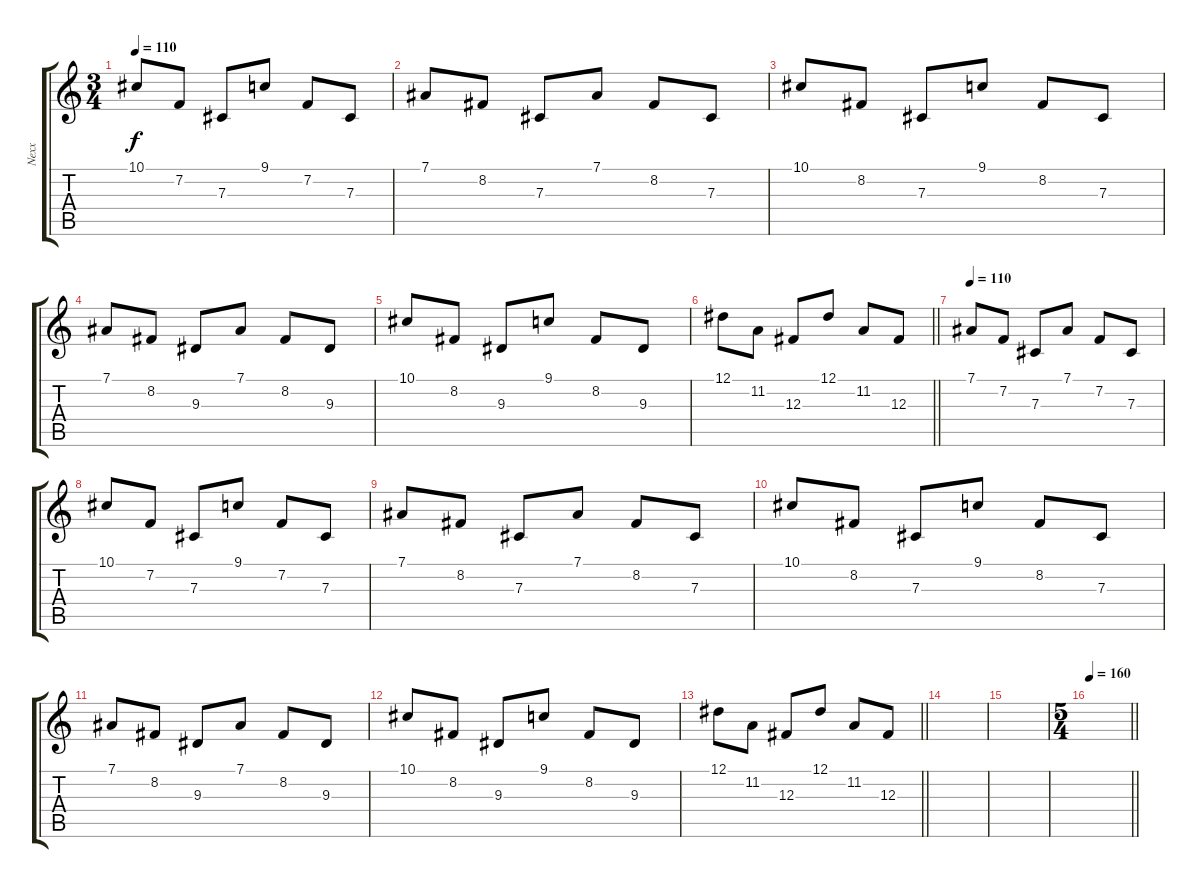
\track ("Nexx" "Nexx") {instrument tremolostrings}
\staff {score tabs}
\tuning (Eb4 Bb3 Gb3 Db3 Ab2 Eb2) {hide}
\ts (3 4)
\tempo 110
\clef g2
\ks c
10.1.8{dy f} 7.2.8 7.3.8 9.1.8 7.2.8 7.3.8 |
7.1.8 8.2.8 7.3.8 7.1.8 8.2.8 7.3.8 |
10.1.8 8.2.8 7.3.8 9.1.8 8.2.8 7.3.8 |
7.1.8 8.2.8 9.3.8 7.1.8 8.2.8 9.3.8 |
10.1.8 8.2.8 9.3.8 9.1.8 8.2.8 9.3.8 |
\barLineRight lightlight
12.1.8 11.2.8 12.3.8 12.1.8 11.2.8 12.3.8 |
\tempo 110
7.1.8 7.2.8 7.3.8 7.1.8 7.2.8 7.3.8 |
10.1.8 7.2.8 7.3.8 9.1.8 7.2.8 7.3.8 |
7.1.8 8.2.8 7.3.8 7.1.8 8.2.8 7.3.8 |
10.1.8 8.2.8 7.3.8 9.1.8 8.2.8 7.3.8 |
7.1.8 8.2.8 9.3.8 7.1.8 8.2.8 9.3.8 |
10.1.8 8.2.8 9.3.8 9.1.8 8.2.8 9.3.8 |
\barLineRight lightlight
12.1.8 11.2.8 12.3.8 12.1.8 11.2.8 12.3.8 |
|
|
\ts (5 4)
\tempo 160
\barLineRight lightlight
